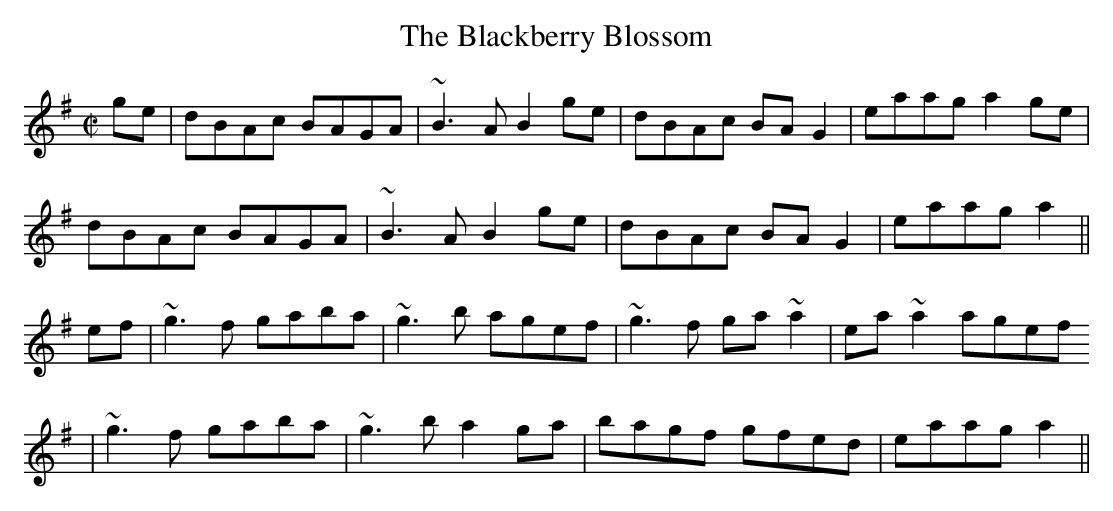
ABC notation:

X:1
T:Blackberry Blossom, The
M:C|
L:1/8
K:G
ge|dBAc BAGA|~B3A B2ge|dBAc BAG2|eaag a2 ge|
dBAc BAGA|~B3A B2 ge|dBAc BAG2|eaag a2||*
ef|~g3f gaba|~g3b agef|~g3f ga~a2|ea~a2 agef
|~g3f gaba|~g3b a2 ga|bagf gfed|eaag a2||
